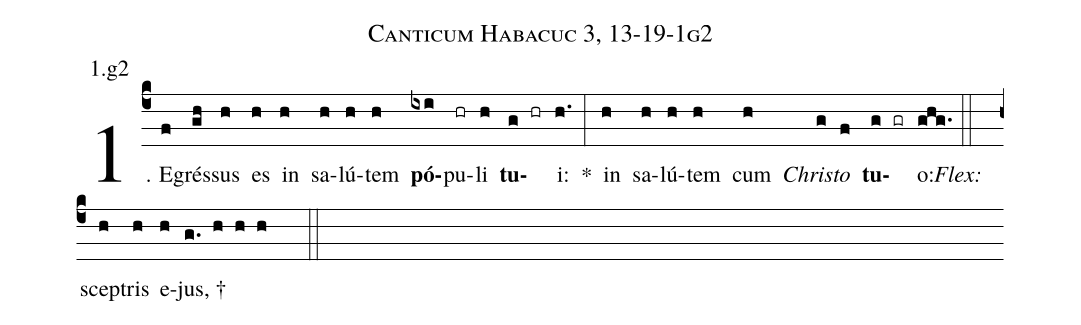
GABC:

name: Canticum Habacuc 3, 13-19-1g2;
annotation: 1.g2;
%%
(c4)1. E(f)grés(gh)sus(h) es(h) in(h) sa(h)lú(h)tem(h) <b>pó</b>(ixi)pu(hr)li(h) <b>tu</b>(g hr)i:(h.) *(:) in(h) sa(h)lú(h)tem(h) cum(h) <i>Chris</i>(g)<i>to</i>(f) <b>tu</b>(g gr)o:(ghg.) (::)
<i>Flex:</i>()  scep(h)tris(h) e(h)jus, †(g. h h h  ::)
